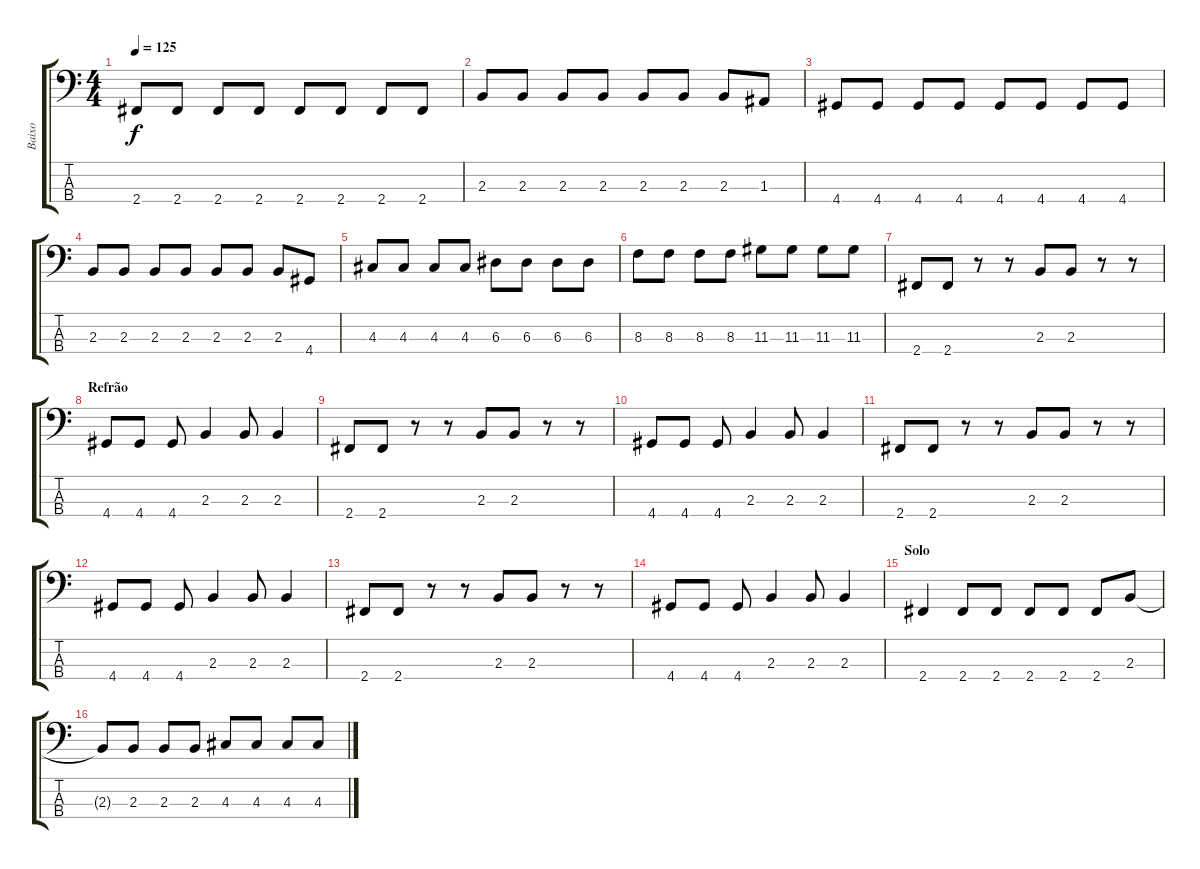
\track ("Baixo" "Baixo") {instrument electricbasspick}
\staff {score tabs}
\tuning (G2 D2 A1 E1) {hide}
\ts (4 4)
\tempo 125
\clef f4
\ks c
2.4.8{dy f} 2.4.8 2.4.8 2.4.8 2.4.8 2.4.8 2.4.8 2.4.8 |
2.3.8 2.3.8 2.3.8 2.3.8 2.3.8 2.3.8 2.3.8 1.3.8 |
4.4.8 4.4.8 4.4.8 4.4.8 4.4.8 4.4.8 4.4.8 4.4.8 |
2.3.8 2.3.8 2.3.8 2.3.8 2.3.8 2.3.8 2.3.8 4.4.8 |
4.3.8 4.3.8 4.3.8 4.3.8 6.3.8 6.3.8 6.3.8 6.3.8 |
8.3.8 8.3.8 8.3.8 8.3.8 11.3.8 11.3.8 11.3.8 11.3.8 |
2.4.8 2.4.8 r.8 r.8 2.3.8 2.3.8 r.8 r.8 |
\section ("" "Refrão")
4.4.8 4.4.8 4.4.8 2.3.4 2.3.8 2.3.4 |
2.4.8 2.4.8 r.8 r.8 2.3.8 2.3.8 r.8 r.8 |
4.4.8 4.4.8 4.4.8 2.3.4 2.3.8 2.3.4 |
2.4.8 2.4.8 r.8 r.8 2.3.8 2.3.8 r.8 r.8 |
4.4.8 4.4.8 4.4.8 2.3.4 2.3.8 2.3.4 |
2.4.8 2.4.8 r.8 r.8 2.3.8 2.3.8 r.8 r.8 |
4.4.8 4.4.8 4.4.8 2.3.4 2.3.8 2.3.4 |
\section ("" "Solo")
2.4.4 2.4.8 2.4.8 2.4.8 2.4.8 2.4.8 2.3.8 |
2.3{t}.8 2.3.8 2.3.8 2.3.8 4.3.8 4.3.8 4.3.8 4.3.8
